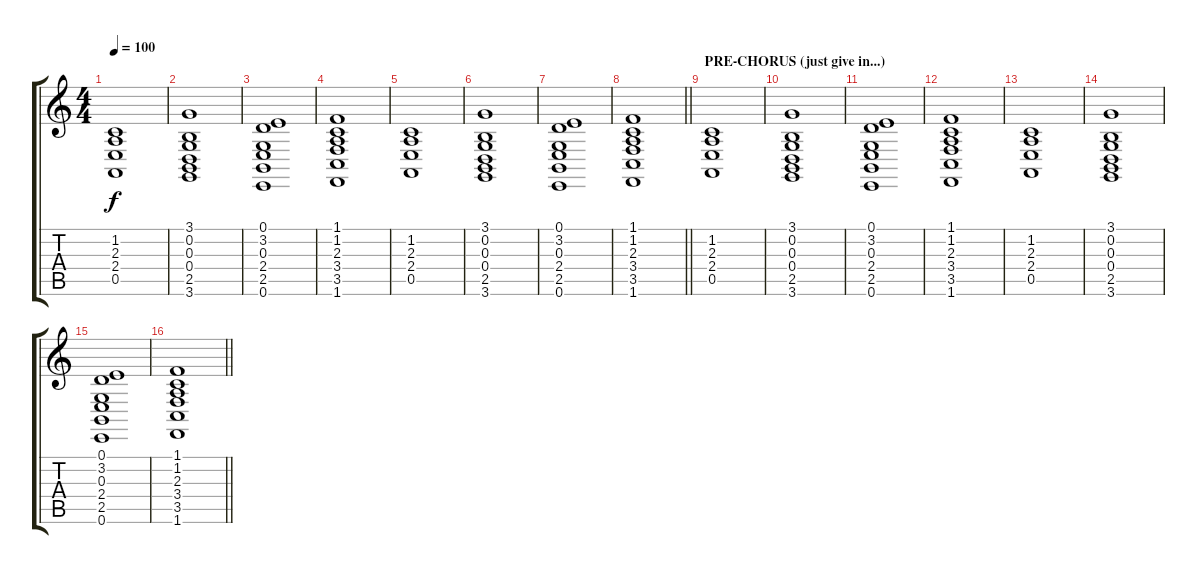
\track "" {instrument stringensemble2}
\staff {score tabs}
\tuning (E4 B3 G3 D3 A2 E2) {hide}
\ts (4 4)
\tempo 100
\clef g2
\ks c
(1.2 2.3 2.4 0.5).1{dy f} |
(3.1 0.2 0.3 0.4 2.5 3.6).1 |
(0.1 3.2 0.3 2.4 2.5 0.6).1 |
(1.1 1.2 2.3 3.4 3.5 1.6).1 |
(1.2 2.3 2.4 0.5).1 |
(3.1 0.2 0.3 0.4 2.5 3.6).1 |
(0.1 3.2 0.3 2.4 2.5 0.6).1 |
\barLineRight lightlight
(1.1 1.2 2.3 3.4 3.5 1.6).1 |
\section ("" "PRE-CHORUS (just give in...)")
(1.2 2.3 2.4 0.5).1 |
(3.1 0.2 0.3 0.4 2.5 3.6).1 |
(0.1 3.2 0.3 2.4 2.5 0.6).1 |
(1.1 1.2 2.3 3.4 3.5 1.6).1 |
(1.2 2.3 2.4 0.5).1 |
(3.1 0.2 0.3 0.4 2.5 3.6).1 |
(0.1 3.2 0.3 2.4 2.5 0.6).1 |
\barLineRight lightlight
(1.1 1.2 2.3 3.4 3.5 1.6).1
